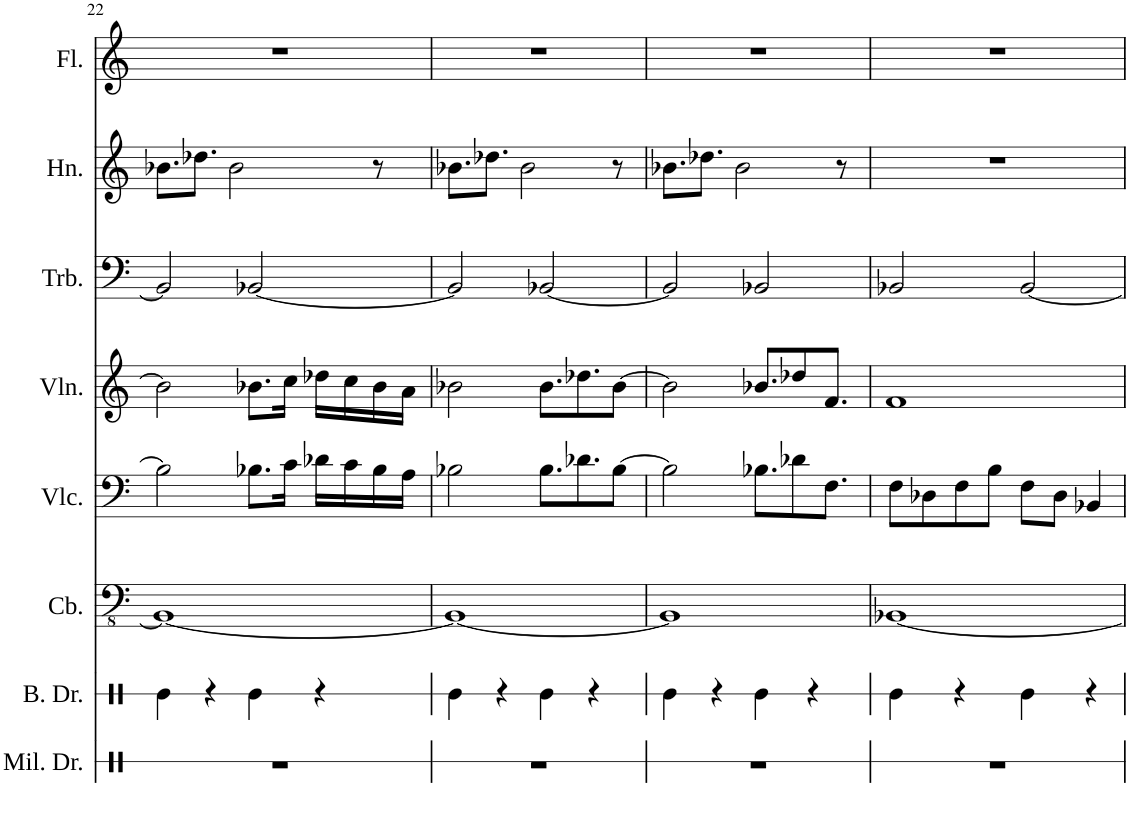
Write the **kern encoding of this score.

**kern	**kern	**kern	**kern	**kern	**kern	**kern	**kern
*part8	*part7	*part6	*part5	*part4	*part3	*part2	*part1
*staff8	*staff7	*staff6	*staff5	*staff4	*staff3	*staff2	*staff1
*I"Military Drum	*I"Bass Drum	*I"Double Bass	*I"Violoncello	*I"Violin	*I"Trombone	*I"Horn	*I"Flute
*I'Mil. Dr.	*I'B. Dr.	*	*I'Vlc.	*I'Vln.	*I'Trb.	*I'Hn.	*I'Fl.
!!LO:PB:g=z
*clefX	*clefX	*clefFv4	*clefF4	*clefG2	*clefF4	*clefG2	*clefG2
*	*	*ITrd7c12	*	*	*	*ITrd4c7	*
*k[]	*k[]	*k[]	*k[]	*k[]	*k[]	*k[]	*k[]
*M4/4	*M4/4	*M4/4	*M4/4	*M4/4	*M4/4	*M4/4	*M4/4
=22	=22	=22	=22	=22	=22	=22	=22
1r	4Re\	1BBB-_	2B-\]	2b-\]	2BB-/]	8.b-X\L	1r
.	.	.	.	.	.	8.dd-X\J	.
.	4r	.	.	.	.	.	.
.	.	.	.	.	.	2b-\	.
.	4Re\	.	8.B-X\L	8.b-X\L	[2BB-X/	.	.
.	.	.	16c\Jk	16cc\Jk	.	.	.
.	4r	.	16d-X\LL	16dd-X\LL	.	.	.
.	.	.	16c\	16cc\	.	.	.
.	.	.	16B-\	16b-\	.	8r	.
.	.	.	16A\JJ	16a\JJ	.	.	.
=23	=23	=23	=23	=23	=23	=23	=23
1r	4Re\	1BBB-_	2B-X\	2b-X\	2BB-/]	8.b-X\L	1r
.	.	.	.	.	.	8.dd-X\J	.
.	4r	.	.	.	.	.	.
.	.	.	.	.	.	2b-\	.
.	4Re\	.	8.B-\L	8.b-\L	[2BB-X/	.	.
.	.	.	8.d-X\	8.dd-X\	.	.	.
.	4r	.	.	.	.	.	.
.	.	.	[8B-\J	[8b-\J	.	8r	.
=24	=24	=24	=24	=24	=24	=24	=24
1r	4Re\	1BBB-]	2B-\]	2b-\]	2BB-/]	8.b-X\L	1r
.	.	.	.	.	.	8.dd-X\J	.
.	4r	.	.	.	.	.	.
.	.	.	.	.	.	2b-\	.
.	4Re\	.	8.B-X\L	8.b-X/L	2BB-X/	.	.
.	.	.	8d-X\	8dd-X/	.	.	.
.	4r	.	.	.	.	.	.
.	.	.	8.F\J	8.f/J	.	.	.
.	.	.	.	.	.	8r	.
=25	=25	=25	=25	=25	=25	=25	=25
1r	4Re\	[1BBB-X	8F\L	1f	2BB-X/	1r	1r
.	.	.	8D-X\	.	.	.	.
.	4r	.	8F\	.	.	.	.
.	.	.	8B\J	.	.	.	.
.	4Re\	.	8F\L	.	[2BB-/	.	.
.	.	.	8D-\J	.	.	.	.
.	4r	.	4BB-X/	.	.	.	.
=	=	=	=	=	=	=	=
*-	*-	*-	*-	*-	*-	*-	*-
